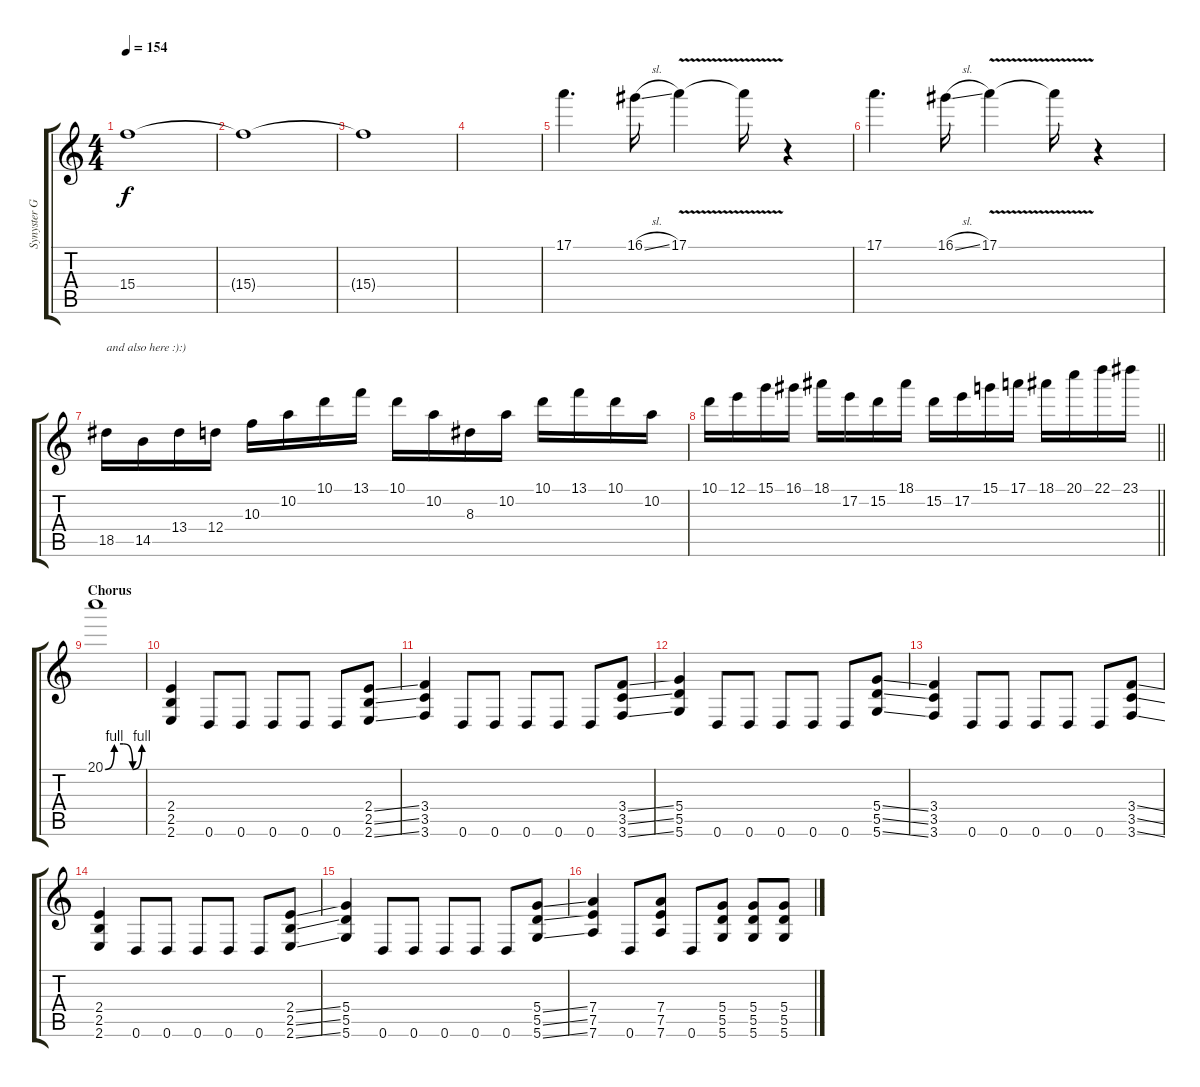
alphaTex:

\track ("Synyster Gates" "Synyster G") {instrument distortionguitar}
\staff {score tabs}
\tuning (E4 B3 G3 D3 A2 D2) {hide}
\ts (4 4)
\tempo 154
\clef g2
\ks c
15.4{t}.1{dy f} |
15.4{t}.1 |
15.4{t}.1 |
|
17.1.4{d} 16.1{sl}.16 17.1{v}.4 17.1{t}.16 r.4 |
17.1.4{d} 16.1{sl}.16 17.1{v}.4 17.1{t}.16 r.4 |
18.5.16{txt "and also here :):)"} 14.5.16 13.4.16 12.4.16 10.3.16 10.2.16 10.1.16 13.1.16 10.1.16 10.2.16 8.3.16 10.2.16 10.1.16 13.1.16 10.1.16 10.2.16 |
\barLineRight lightlight
10.1.16 12.1.16 15.1.16 16.1.16 18.1.16 17.2.16 15.2.16 18.1.16 15.2.16 17.2.16 15.1.16 17.1.16 18.1.16 20.1.16 22.1.16 23.1.16 |
\section ("" "Chorus")
20.1{be (custom 0 0 15 4 30 4 45 0 60 4)}.1 |
(2.4 2.5 2.6).4{volume 13 balance 0} 0.6.8 0.6.8 0.6.8 0.6.8 0.6.8 (2.4{ss} 2.5{ss} 2.6{ss}).8 |
(3.4 3.5 3.6).4 0.6.8 0.6.8 0.6.8 0.6.8 0.6.8 (3.4{ss} 3.5{ss} 3.6{ss}).8 |
(5.4 5.5 5.6).4 0.6.8 0.6.8 0.6.8 0.6.8 0.6.8 (5.4{ss} 5.5{ss} 5.6{ss}).8 |
(3.4 3.5 3.6).4 0.6.8 0.6.8 0.6.8 0.6.8 0.6.8 (3.4{ss} 3.5{ss} 3.6{ss}).8 |
(2.4 2.5 2.6).4 0.6.8 0.6.8 0.6.8 0.6.8 0.6.8 (2.4{ss} 2.5{ss} 2.6{ss}).8 |
(5.4 5.5 5.6).4 0.6.8 0.6.8 0.6.8 0.6.8 0.6.8 (5.4{ss} 5.5{ss} 5.6{ss}).8 |
(7.4 7.5 7.6).4 0.6.8 (7.4 7.5 7.6).8 0.6.8 (5.4 5.5 5.6).8 (5.4 5.5 5.6).8 (5.4 5.5 5.6).8
